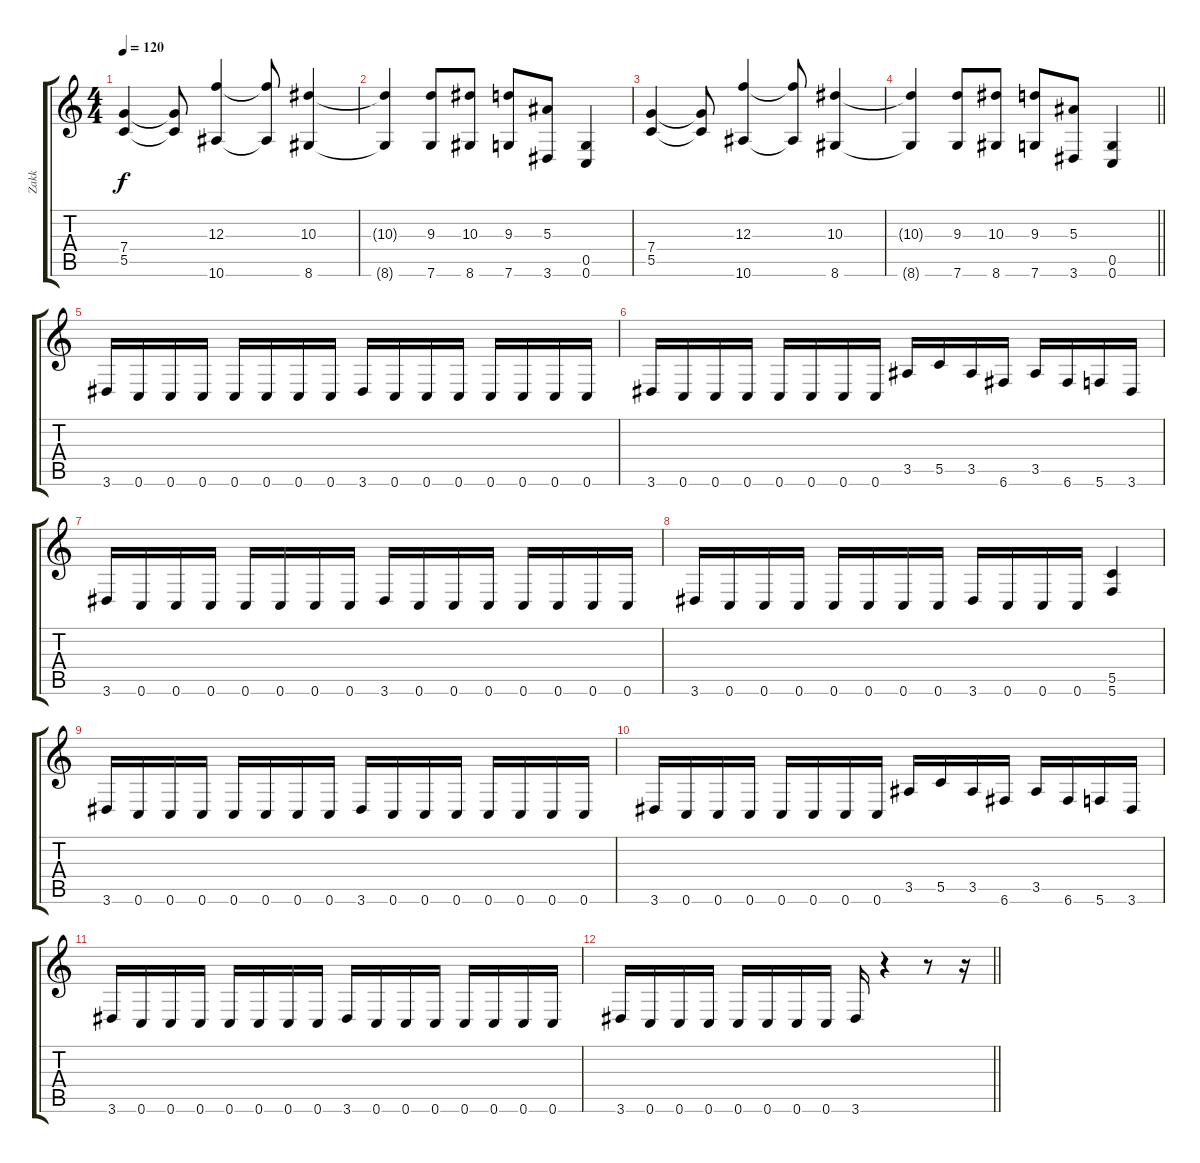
\track ("Zakk" "Zakk") {instrument distortionguitar}
\staff {score tabs}
\tuning (D4 A3 F3 C3 G2 C2) {hide}
\ts (4 4)
\tempo 120
\clef g2
\ks c
(7.4 5.5).4{dy f} (7.4{t} 5.5{t}).8 (12.3 10.6).4 (12.3{t} 10.6{t}).8 (10.3 8.6).4 |
(10.3{t} 8.6{t}).4 (9.3 7.6).8 (10.3 8.6).8 (9.3 7.6).8 (5.3 3.6).8 (0.5 0.6).4 |
(7.4 5.5).4 (7.4{t} 5.5{t}).8 (12.3 10.6).4 (12.3{t} 10.6{t}).8 (10.3 8.6).4 |
\barLineRight lightlight
(10.3{t} 8.6{t}).4 (9.3 7.6).8 (10.3 8.6).8 (9.3 7.6).8 (5.3 3.6).8 (0.5 0.6).4 |
3.6.16 0.6.16 0.6.16 0.6.16 0.6.16 0.6.16 0.6.16 0.6.16 3.6.16 0.6.16 0.6.16 0.6.16 0.6.16 0.6.16 0.6.16 0.6.16 |
3.6.16 0.6.16 0.6.16 0.6.16 0.6.16 0.6.16 0.6.16 0.6.16 3.5.16 5.5.16 3.5.16 6.6.16 3.5.16 6.6.16 5.6.16 3.6.16 |
3.6.16 0.6.16 0.6.16 0.6.16 0.6.16 0.6.16 0.6.16 0.6.16 3.6.16 0.6.16 0.6.16 0.6.16 0.6.16 0.6.16 0.6.16 0.6.16 |
3.6.16 0.6.16 0.6.16 0.6.16 0.6.16 0.6.16 0.6.16 0.6.16 3.6.16 0.6.16 0.6.16 0.6.16 (5.5 5.6).4 |
3.6.16 0.6.16 0.6.16 0.6.16 0.6.16 0.6.16 0.6.16 0.6.16 3.6.16 0.6.16 0.6.16 0.6.16 0.6.16 0.6.16 0.6.16 0.6.16 |
3.6.16 0.6.16 0.6.16 0.6.16 0.6.16 0.6.16 0.6.16 0.6.16 3.5.16 5.5.16 3.5.16 6.6.16 3.5.16 6.6.16 5.6.16 3.6.16 |
3.6.16 0.6.16 0.6.16 0.6.16 0.6.16 0.6.16 0.6.16 0.6.16 3.6.16 0.6.16 0.6.16 0.6.16 0.6.16 0.6.16 0.6.16 0.6.16 |
\barLineRight lightlight
3.6.16 0.6.16 0.6.16 0.6.16 0.6.16 0.6.16 0.6.16 0.6.16 3.6.16 r.4 r.8 r.16
